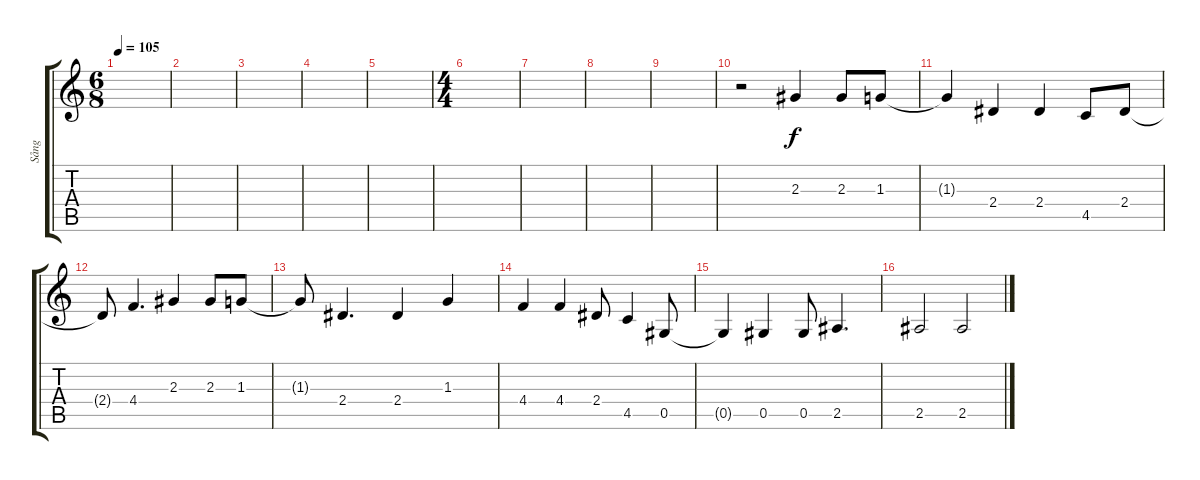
\track ("Sång" "Sång") {mute instrument oboe}
\staff {score tabs}
\tuning (Eb5 Bb4 Gb4 Db4 Ab3 Db3) {hide}
\ts (6 8)
\tempo 105
\clef g2
\ks c
|
|
|
|
|
\ts (4 4)
|
|
|
|
r.2 2.3.4 2.3.8 1.3.8 |
1.3{t}.4 2.4.4 2.4.4 4.5.8 2.4.8 |
2.4{t}.8 4.4.4{d} 2.3.4 2.3.8 1.3.8 |
1.3{t}.8 2.4.4{d} 2.4.4 1.3.4 |
4.4.4 4.4.4 2.4.8 4.5.4 0.5.8 |
0.5{t}.4 0.5.4 0.5.8 2.5.4{d} |
2.5.2 2.5.2
